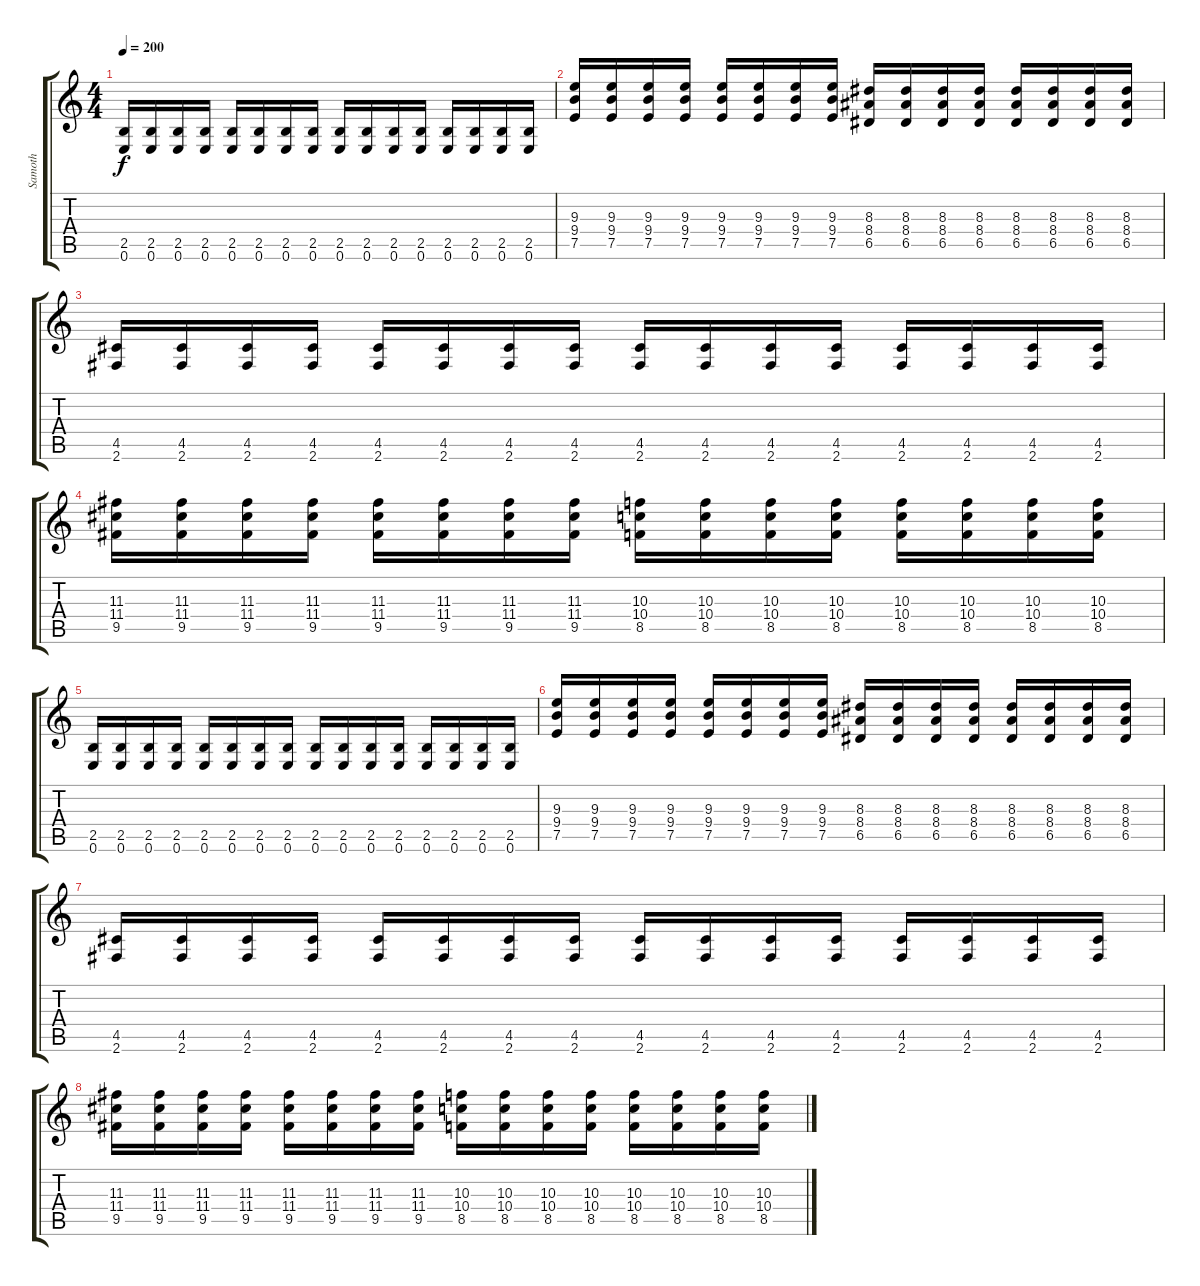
\track ("Samoth" "Samoth") {instrument distortionguitar}
\staff {score tabs}
\tuning (E4 B3 G3 D3 A2 E2) {hide}
\ts (4 4)
\tempo 200
\clef g2
\ks c
(2.5 0.6).16{dy f} (2.5 0.6).16 (2.5 0.6).16 (2.5 0.6).16 (2.5 0.6).16 (2.5 0.6).16 (2.5 0.6).16 (2.5 0.6).16 (2.5 0.6).16 (2.5 0.6).16 (2.5 0.6).16 (2.5 0.6).16 (2.5 0.6).16 (2.5 0.6).16 (2.5 0.6).16 (2.5 0.6).16 |
(9.3 9.4 7.5).16 (9.3 9.4 7.5).16 (9.3 9.4 7.5).16 (9.3 9.4 7.5).16 (9.3 9.4 7.5).16 (9.3 9.4 7.5).16 (9.3 9.4 7.5).16 (9.3 9.4 7.5).16 (8.3 8.4 6.5).16 (8.3 8.4 6.5).16 (8.3 8.4 6.5).16 (8.3 8.4 6.5).16 (8.3 8.4 6.5).16 (8.3 8.4 6.5).16 (8.3 8.4 6.5).16 (8.3 8.4 6.5).16 |
(4.5 2.6).16 (4.5 2.6).16 (4.5 2.6).16 (4.5 2.6).16 (4.5 2.6).16 (4.5 2.6).16 (4.5 2.6).16 (4.5 2.6).16 (4.5 2.6).16 (4.5 2.6).16 (4.5 2.6).16 (4.5 2.6).16 (4.5 2.6).16 (4.5 2.6).16 (4.5 2.6).16 (4.5 2.6).16 |
(11.3 11.4 9.5).16 (11.3 11.4 9.5).16 (11.3 11.4 9.5).16 (11.3 11.4 9.5).16 (11.3 11.4 9.5).16 (11.3 11.4 9.5).16 (11.3 11.4 9.5).16 (11.3 11.4 9.5).16 (10.3 10.4 8.5).16 (10.3 10.4 8.5).16 (10.3 10.4 8.5).16 (10.3 10.4 8.5).16 (10.3 10.4 8.5).16 (10.3 10.4 8.5).16 (10.3 10.4 8.5).16 (10.3 10.4 8.5).16 |
(2.5 0.6).16 (2.5 0.6).16 (2.5 0.6).16 (2.5 0.6).16 (2.5 0.6).16 (2.5 0.6).16 (2.5 0.6).16 (2.5 0.6).16 (2.5 0.6).16 (2.5 0.6).16 (2.5 0.6).16 (2.5 0.6).16 (2.5 0.6).16 (2.5 0.6).16 (2.5 0.6).16 (2.5 0.6).16 |
(9.3 9.4 7.5).16 (9.3 9.4 7.5).16 (9.3 9.4 7.5).16 (9.3 9.4 7.5).16 (9.3 9.4 7.5).16 (9.3 9.4 7.5).16 (9.3 9.4 7.5).16 (9.3 9.4 7.5).16 (8.3 8.4 6.5).16 (8.3 8.4 6.5).16 (8.3 8.4 6.5).16 (8.3 8.4 6.5).16 (8.3 8.4 6.5).16 (8.3 8.4 6.5).16 (8.3 8.4 6.5).16 (8.3 8.4 6.5).16 |
(4.5 2.6).16 (4.5 2.6).16 (4.5 2.6).16 (4.5 2.6).16 (4.5 2.6).16 (4.5 2.6).16 (4.5 2.6).16 (4.5 2.6).16 (4.5 2.6).16 (4.5 2.6).16 (4.5 2.6).16 (4.5 2.6).16 (4.5 2.6).16 (4.5 2.6).16 (4.5 2.6).16 (4.5 2.6).16 |
(11.3 11.4 9.5).16 (11.3 11.4 9.5).16 (11.3 11.4 9.5).16 (11.3 11.4 9.5).16 (11.3 11.4 9.5).16 (11.3 11.4 9.5).16 (11.3 11.4 9.5).16 (11.3 11.4 9.5).16 (10.3 10.4 8.5).16 (10.3 10.4 8.5).16 (10.3 10.4 8.5).16 (10.3 10.4 8.5).16 (10.3 10.4 8.5).16 (10.3 10.4 8.5).16 (10.3 10.4 8.5).16 (10.3 10.4 8.5).16
